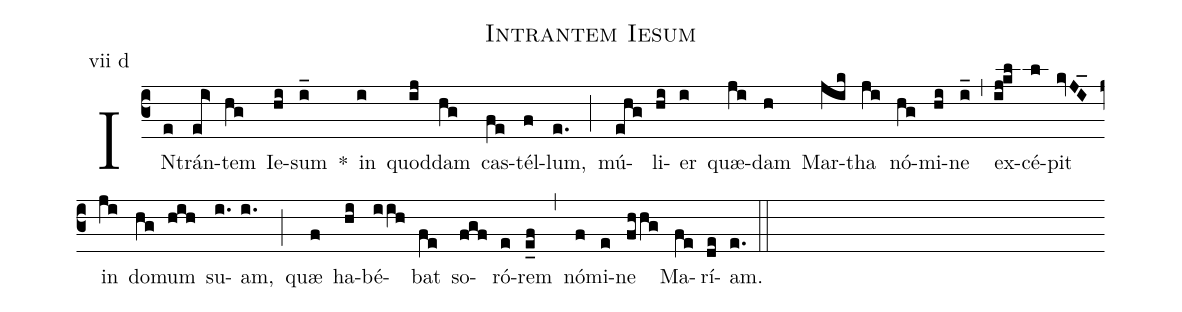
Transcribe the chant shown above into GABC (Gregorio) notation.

name: Intrantem Iesum;
annotation: vii d;
mode: 7;
%%
(c3)
IN(e)trán(ei>)tem(hg) Ie(hi)sum(i_) *()
in(i) quod(ij)dam(hg) cas(fe)tél(f)lum,(e.) (;)
mú(ehg)li(hi)er(i) quæ(ji)dam(h) Mar(jik)tha(ji) nó(hg)mi(hi)ne(i_) (,)
ex(ij!kl)cé(l)pit(kvJI_) in(ji) do(hg)mum(hih) su(i.)am,(i.) (;)
quæ(f) ha(hi)bé(iih)bat(fe) so(fgf)ró(e)rem(e_f) (,)
nó(f)mi(e)ne(fhhg) Ma(fe)rí(de)am.(e.) (::)
